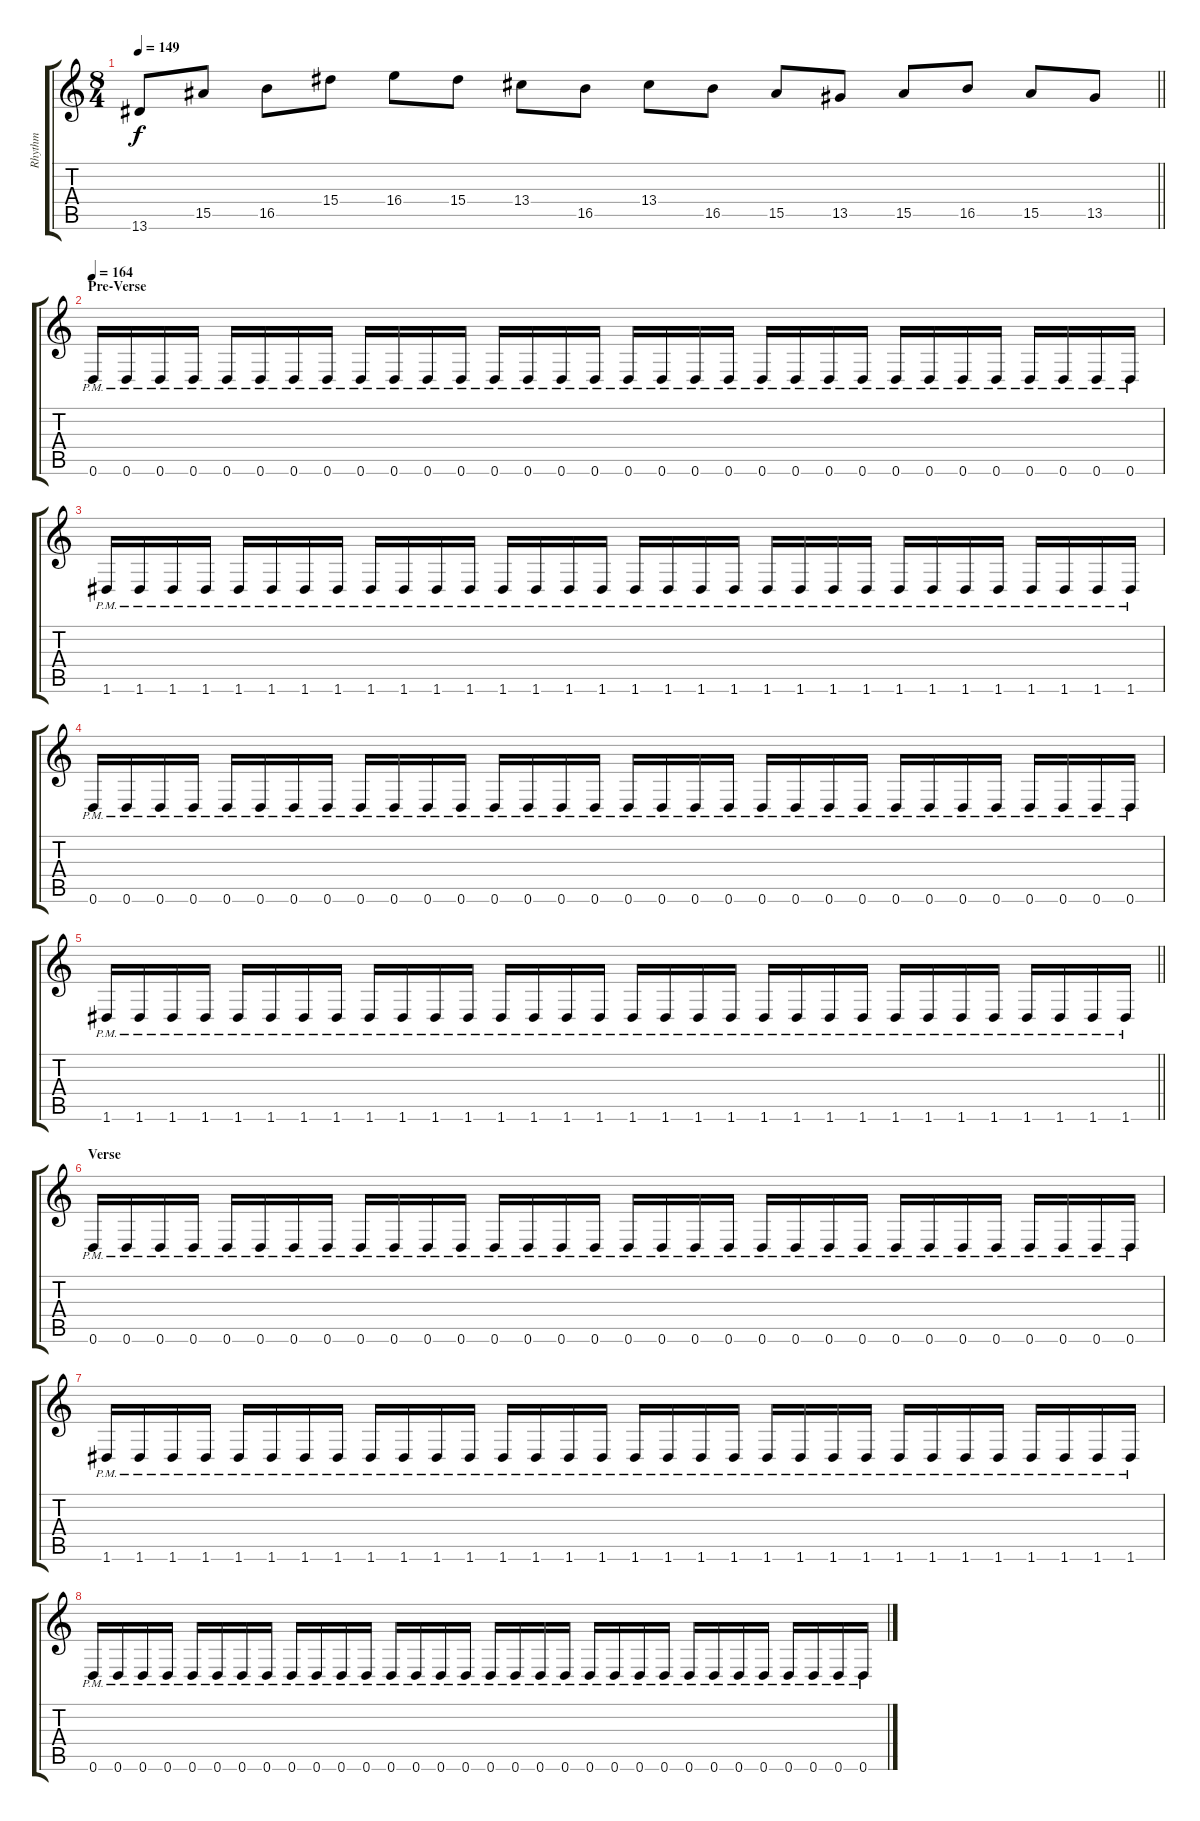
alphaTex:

\track ("Rhythm" "Rhythm") {instrument overdrivenguitar}
\staff {score tabs}
\tuning (D4 A3 F3 C3 G2 D2) {hide}
\ts (8 4)
\tempo 149
\clef g2
\barLineRight lightlight
\ks c
13.6.8{dy f} 15.5.8 16.5.8 15.4.8 16.4.8 15.4.8 13.4.8 16.5.8 13.4.8 16.5.8 15.5.8 13.5.8 15.5.8 16.5.8 15.5.8 13.5.8 |
\section ("" "Pre-Verse")
\tempo 164
0.6{pm}.16 0.6{pm}.16 0.6{pm}.16 0.6{pm}.16 0.6{pm}.16 0.6{pm}.16 0.6{pm}.16 0.6{pm}.16 0.6{pm}.16 0.6{pm}.16 0.6{pm}.16 0.6{pm}.16 0.6{pm}.16 0.6{pm}.16 0.6{pm}.16 0.6{pm}.16 0.6{pm}.16 0.6{pm}.16 0.6{pm}.16 0.6{pm}.16 0.6{pm}.16 0.6{pm}.16 0.6{pm}.16 0.6{pm}.16 0.6{pm}.16 0.6{pm}.16 0.6{pm}.16 0.6{pm}.16 0.6{pm}.16 0.6{pm}.16 0.6{pm}.16 0.6{pm}.16 |
1.6{pm}.16 1.6{pm}.16 1.6{pm}.16 1.6{pm}.16 1.6{pm}.16 1.6{pm}.16 1.6{pm}.16 1.6{pm}.16 1.6{pm}.16 1.6{pm}.16 1.6{pm}.16 1.6{pm}.16 1.6{pm}.16 1.6{pm}.16 1.6{pm}.16 1.6{pm}.16 1.6{pm}.16 1.6{pm}.16 1.6{pm}.16 1.6{pm}.16 1.6{pm}.16 1.6{pm}.16 1.6{pm}.16 1.6{pm}.16 1.6{pm}.16 1.6{pm}.16 1.6{pm}.16 1.6{pm}.16 1.6{pm}.16 1.6{pm}.16 1.6{pm}.16 1.6{pm}.16 |
0.6{pm}.16 0.6{pm}.16 0.6{pm}.16 0.6{pm}.16 0.6{pm}.16 0.6{pm}.16 0.6{pm}.16 0.6{pm}.16 0.6{pm}.16 0.6{pm}.16 0.6{pm}.16 0.6{pm}.16 0.6{pm}.16 0.6{pm}.16 0.6{pm}.16 0.6{pm}.16 0.6{pm}.16 0.6{pm}.16 0.6{pm}.16 0.6{pm}.16 0.6{pm}.16 0.6{pm}.16 0.6{pm}.16 0.6{pm}.16 0.6{pm}.16 0.6{pm}.16 0.6{pm}.16 0.6{pm}.16 0.6{pm}.16 0.6{pm}.16 0.6{pm}.16 0.6{pm}.16 |
\barLineRight lightlight
1.6{pm}.16 1.6{pm}.16 1.6{pm}.16 1.6{pm}.16 1.6{pm}.16 1.6{pm}.16 1.6{pm}.16 1.6{pm}.16 1.6{pm}.16 1.6{pm}.16 1.6{pm}.16 1.6{pm}.16 1.6{pm}.16 1.6{pm}.16 1.6{pm}.16 1.6{pm}.16 1.6{pm}.16 1.6{pm}.16 1.6{pm}.16 1.6{pm}.16 1.6{pm}.16 1.6{pm}.16 1.6{pm}.16 1.6{pm}.16 1.6{pm}.16 1.6{pm}.16 1.6{pm}.16 1.6{pm}.16 1.6{pm}.16 1.6{pm}.16 1.6{pm}.16 1.6{pm}.16 |
\section ("" "Verse")
0.6{pm}.16 0.6{pm}.16 0.6{pm}.16 0.6{pm}.16 0.6{pm}.16 0.6{pm}.16 0.6{pm}.16 0.6{pm}.16 0.6{pm}.16 0.6{pm}.16 0.6{pm}.16 0.6{pm}.16 0.6{pm}.16 0.6{pm}.16 0.6{pm}.16 0.6{pm}.16 0.6{pm}.16 0.6{pm}.16 0.6{pm}.16 0.6{pm}.16 0.6{pm}.16 0.6{pm}.16 0.6{pm}.16 0.6{pm}.16 0.6{pm}.16 0.6{pm}.16 0.6{pm}.16 0.6{pm}.16 0.6{pm}.16 0.6{pm}.16 0.6{pm}.16 0.6{pm}.16 |
1.6{pm}.16 1.6{pm}.16 1.6{pm}.16 1.6{pm}.16 1.6{pm}.16 1.6{pm}.16 1.6{pm}.16 1.6{pm}.16 1.6{pm}.16 1.6{pm}.16 1.6{pm}.16 1.6{pm}.16 1.6{pm}.16 1.6{pm}.16 1.6{pm}.16 1.6{pm}.16 1.6{pm}.16 1.6{pm}.16 1.6{pm}.16 1.6{pm}.16 1.6{pm}.16 1.6{pm}.16 1.6{pm}.16 1.6{pm}.16 1.6{pm}.16 1.6{pm}.16 1.6{pm}.16 1.6{pm}.16 1.6{pm}.16 1.6{pm}.16 1.6{pm}.16 1.6{pm}.16 |
0.6{pm}.16 0.6{pm}.16 0.6{pm}.16 0.6{pm}.16 0.6{pm}.16 0.6{pm}.16 0.6{pm}.16 0.6{pm}.16 0.6{pm}.16 0.6{pm}.16 0.6{pm}.16 0.6{pm}.16 0.6{pm}.16 0.6{pm}.16 0.6{pm}.16 0.6{pm}.16 0.6{pm}.16 0.6{pm}.16 0.6{pm}.16 0.6{pm}.16 0.6{pm}.16 0.6{pm}.16 0.6{pm}.16 0.6{pm}.16 0.6{pm}.16 0.6{pm}.16 0.6{pm}.16 0.6{pm}.16 0.6{pm}.16 0.6{pm}.16 0.6{pm}.16 0.6{pm}.16
